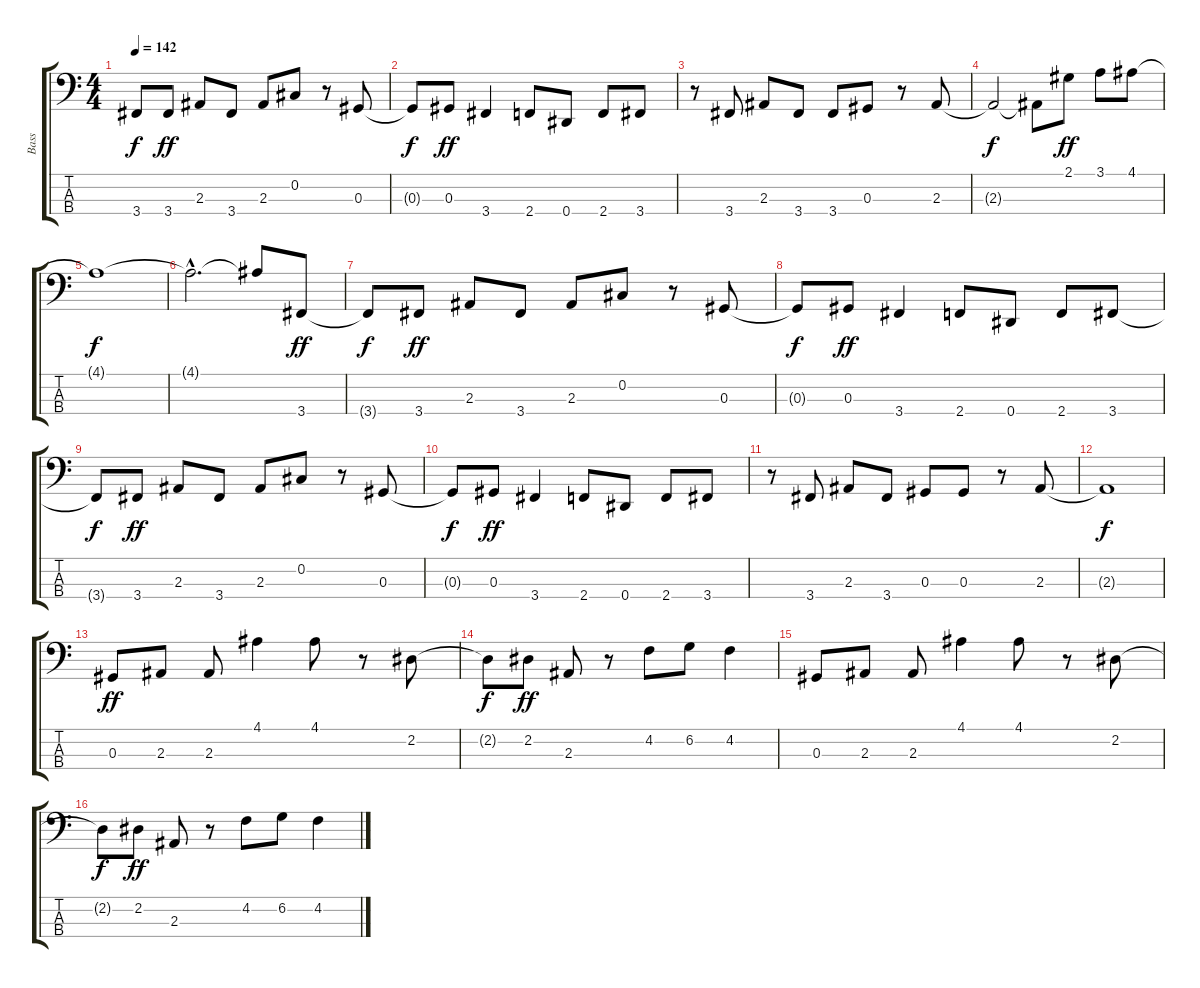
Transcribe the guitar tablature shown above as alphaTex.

\track ("Bass" "Bass") {instrument electricbasspick}
\staff {score tabs}
\tuning (Gb2 Db2 Ab1 Eb1) {hide}
\ts (4 4)
\tempo 142
\clef f4
\ks c
3.4{t}.8{dy f} 3.4.8{dy ff} 2.3.8 3.4.8 2.3.8 0.2.8 r.8 0.3.8 |
0.3{t}.8{dy f} 0.3.8{dy ff} 3.4.4 2.4.8 0.4.8 2.4.8 3.4.8 |
r.8 3.4.8 2.3.8 3.4.8 3.4.8 0.3.8 r.8 2.3.8 |
2.3{t}.2{dy f} 2.3{t}.8 2.1.8{dy ff} 3.1.8 4.1.8 |
4.1{t}.1{dy f} |
4.1{hac t}.2{d} 4.1{t}.8 3.4.8{dy ff} |
3.4{t}.8{dy f} 3.4.8{dy ff} 2.3.8 3.4.8 2.3.8 0.2.8 r.8 0.3.8 |
0.3{t}.8{dy f} 0.3.8{dy ff} 3.4.4 2.4.8 0.4.8 2.4.8 3.4.8 |
3.4{t}.8{dy f} 3.4.8{dy ff} 2.3.8 3.4.8 2.3.8 0.2.8 r.8 0.3.8 |
0.3{t}.8{dy f} 0.3.8{dy ff} 3.4.4 2.4.8 0.4.8 2.4.8 3.4.8 |
r.8 3.4.8 2.3.8 3.4.8 0.3.8 0.3.8 r.8 2.3.8 |
2.3{t}.1{dy f} |
0.3.8{dy ff} 2.3.8 2.3.8 4.1.4 4.1.8 r.8 2.2.8 |
2.2{t}.8{dy f} 2.2.8{dy ff} 2.3.8 r.8 4.2.8 6.2.8 4.2.4 |
0.3.8 2.3.8 2.3.8 4.1.4 4.1.8 r.8 2.2.8 |
2.2{t}.8{dy f} 2.2.8{dy ff} 2.3.8 r.8 4.2.8 6.2.8 4.2.4
